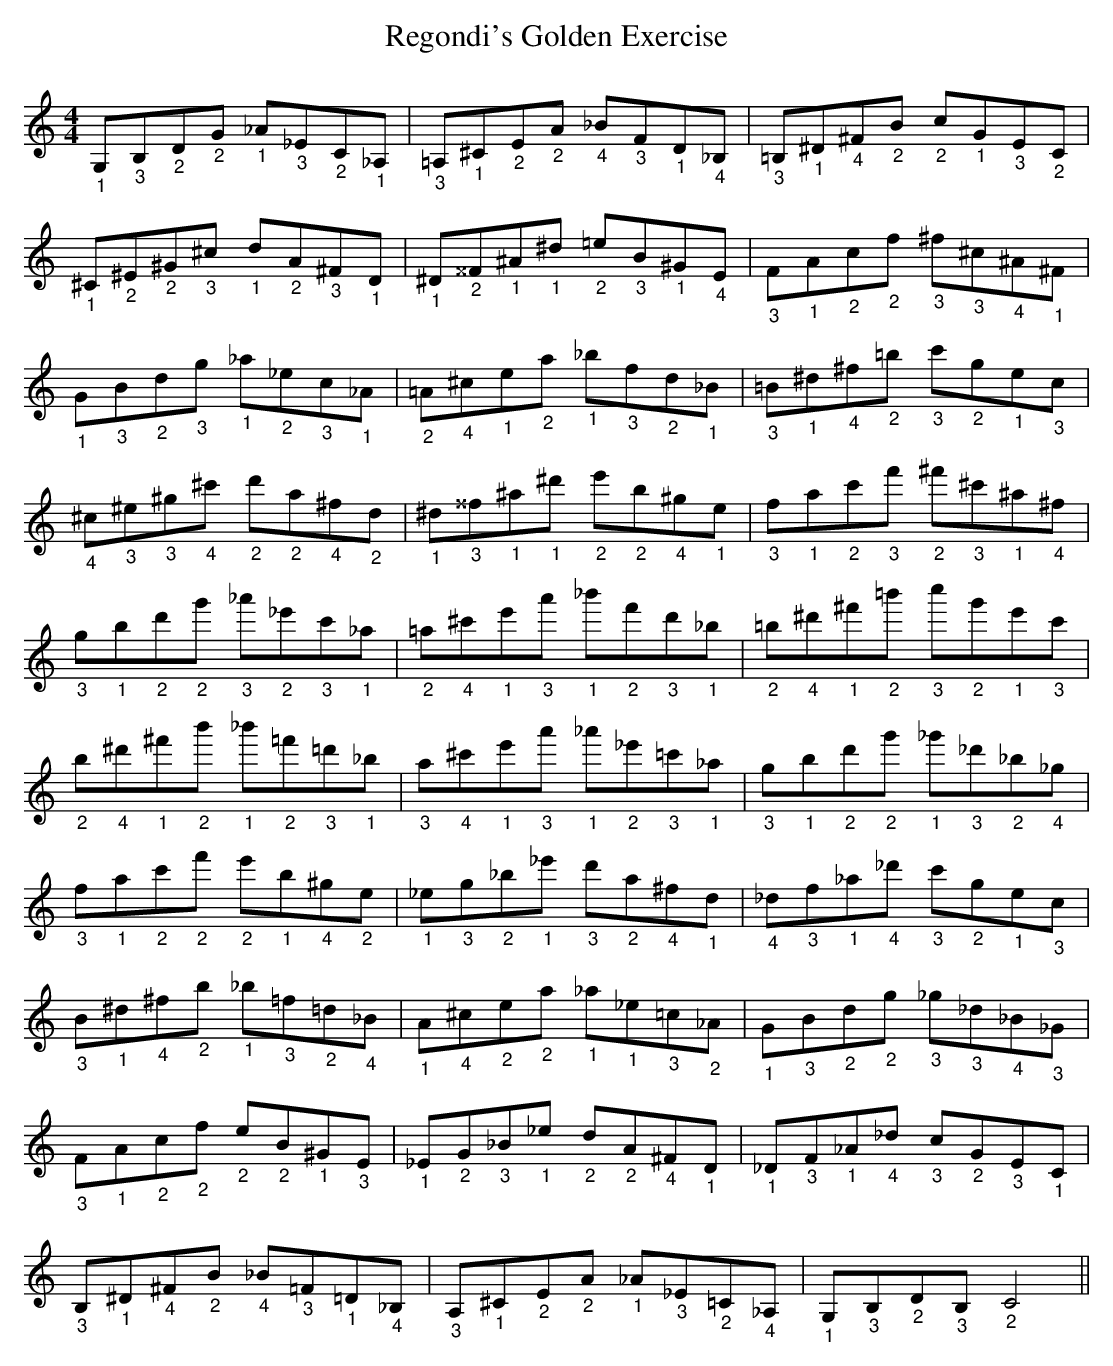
X:1
T:Regondi's Golden Exercise
M:4/4
L:1/8
K:C
"_1"G,"_3"B,"_2"D"_2"G "_1"_A"_3"_E"_2"C"_1"_A, |\
"_3"=A,"_1"^C"_2"E"_2"A "_4"_B"_3"F"_1"D"_4"_B, |\
"_3"=B,"_1"^D"_4"^F"_2"B "_2"c"_1"G"_3"E"_2"C |
"_1"^C"_2"^E"_2"^G"_3"^c "_1"d"_2"A"_3"^F"_1"D |\
"_1"^D"_2"^^F"_1"^A"_1"^d "_2"=e"_3"B"_1"^G"_4"E |\
"_3"F"_1"A"_2"c"_2"f "_3"^f"_3"^c"_4"^A"_1"^F |
"_1"G"_3"B"_2"d"_3"g "_1"_a"_2"_e"_3"c"_1"_A |\
"_2"=A"_4"^c"_1"e"_2"a "_1"_b"_3"f"_2"d"_1"_B |\
"_3"=B"_1"^d"_4"^f"_2"=b "_3"c'"_2"g"_1"e"_3"c |
"_4"^c"_3"^e"_3"^g"_4"^c' "_2"d'"_2"a"_4"^f"_2"d |\
"_1"^d"_3"^^f"_1"^a"_1"^d' "_2"e'"_2"b"_4"^g"_1"e |\
"_3"f"_1"a"_2"c'"_3"f' "_2"^f'"_3"^c'"_1"^a"_4"^f |
"_3"g"_1"b"_2"d'"_2"g' "_3"_a'"_2"_e'"_3"c'"_1"_a |\
"_2"=a"_4"^c'"_1"e'"_3"a' "_1"_b'"_2"f'"_3"d'"_1"_b |\
"_2"=b"_4"^d'"_1"^f'"_2"=b' "_3"c''"_2"g'"_1"e'"_3"c'|
"_2"b"_4"^d'"_1"^f'"_2"b' "_1"_b'"_2"=f'"_3"=d'"_1"_b |\
"_3"a"_4"^c'"_1"e'"_3"a' "_1"_a'"_2"_e'"_3"=c'"_1"_a |\
"_3"g"_1"b"_2"d'"_2"g' "_1"_g'"_3"_d'"_2"_b"_4"_g |
"_3"f"_1"a"_2"c'"_2"f' "_2"e'"_1"b"_4"^g"_2"e |\
"_1"_e"_3"g"_2"_b"_1"_e' "_3"d'"_2"a"_4"^f"_1"d |\
"_4"_d"_3"f"_1"_a"_4"_d' "_3"c'"_2"g"_1"e"_3"c |
"_3"B"_1"^d"_4"^f"_2"b "_1"_b"_3"=f"_2"=d"_4"_B |\
"_1"A"_4"^c"_2"e"_2"a "_1"_a"_1"_e"_3"=c"_2"_A |\
"_1"G"_3"B"_2"d"_2"g "_3"_g"_3"_d"_4"_B"_3"_G |
"_3"F"_1"A"_2"c"_2"f "_2"e"_2"B"_1"^G"_3"E |\
"_1"_E"_2"G"_3"_B"_1"_e "_2"d"_2"A"_4"^F"_1"D |\
"_1"_D"_3"F"_1"_A"_4"_d "_3"c"_2"G"_3"E"_1"C |
"_3"B,"_1"^D"_4"^F"_2"B "_4"_B"_3"=F"_1"=D"_4"_B, |\
"_3"A,"_1"^C"_2"E"_2"A "_1"_A"_3"_E"_2"=C"_4"_A, |\
"_1"G,"_3"B,"_2"D"_3"B,"_2"C4 ||
